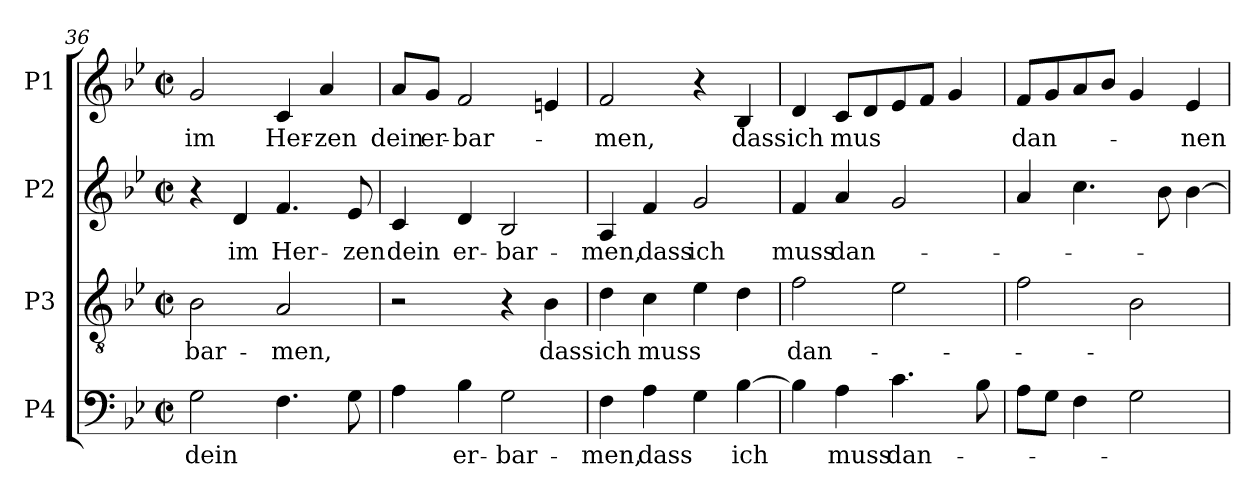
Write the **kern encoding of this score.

**kern	**text	**kern	**text	**kern	**text	**kern	**text
*part4	*part4	*part3	*part3	*part2	*part2	*part1	*part1
*staff4	*staff4	*staff3	*staff3	*staff2	*staff2	*staff1	*staff1
*I"P4	*	*I"P3	*	*I"P2	*	*I"P1	*
*clefF4	*	*clefGv2	*	*clefG2	*	*clefG2	*
*	*	*ITrd7c12	*	*	*	*	*
*k[b-e-]	*	*k[b-e-]	*	*k[b-e-]	*	*k[b-e-]	*
*B-:	*	*B-:	*	*B-:	*	*B-:	*
*M2/2	*	*M2/2	*	*M2/2	*	*M2/2	*
*met(c|)	*	*met(c|)	*	*met(c|)	*	*met(c|)	*
=36	=36	=36	=36	=36	=36	=36	=36
!	!LO:LY:b:color=#000000	!	!	!	!	!	!
!	!	!	!LO:LY:b:color=#000000	!	!	!	!
!	!	!	!	!	!	!	!LO:LY:b:color=#000000
2Gi\	dein	2BB-i\	-bar-	4r	.	2gi/	im
!	!	!	!	!	!LO:LY:b:color=#000000	!	!
.	.	.	.	4di/	im	.	.
!	!	!	!LO:LY:b:color=#000000	!	!	!	!
!	!	!	!	!	!LO:LY:b:color=#000000	!	!
!	!	!	!	!	!	!	!LO:LY:b:color=#000000
4.Fi\	.	2AAi/	-men,	4.fi/	Her-	4ci/	Her-
!	!	!	!	!	!	!	!LO:LY:b:color=#000000
.	.	.	.	.	.	4ai/	-zen
!	!	!	!	!	!LO:LY:b:color=#000000	!	!
8Gi\	.	.	.	8e-i/	-zen	.	.
=37	=37	=37	=37	=37	=37	=37	=37
!	!	!	!	!	!LO:LY:b:color=#000000	!	!
!	!	!	!	!	!	!	!LO:LY:b:color=#000000
4Ai\	.	2r	.	4ci/	dein	8ai/L	dein
!	!	!	!	!	!	!	!LO:LY:b:color=#000000
.	.	.	.	.	.	8gi/J	er-
!	!LO:LY:b:color=#000000	!	!	!	!	!	!
!	!	!	!	!	!LO:LY:b:color=#000000	!	!
!	!	!	!	!	!	!	!LO:LY:b:color=#000000
4B-i\	er-	.	.	4di/	er-	2fi/	-bar-
!	!LO:LY:b:color=#000000	!	!	!	!	!	!
!	!	!	!	!	!LO:LY:b:color=#000000	!	!
2Gi\	-bar-	4r	.	2B-i/	-bar-	.	.
!	!	!	!LO:LY:b:color=#000000	!	!	!	!
.	.	4BB-i\	dass	.	.	4eni/	.
=38	=38	=38	=38	=38	=38	=38	=38
!	!LO:LY:b:color=#000000	!	!	!	!	!	!
!	!	!	!LO:LY:b:color=#000000	!	!	!	!
!	!	!	!	!	!LO:LY:b:color=#000000	!	!
!	!	!	!	!	!	!	!LO:LY:b:color=#000000
4Fi\	-men,	4Di\	ich	4Ai/	-men,	2fi/	-men,
!	!LO:LY:b:color=#000000	!	!	!	!	!	!
!	!	!	!LO:LY:b:color=#000000	!	!	!	!
!	!	!	!	!	!LO:LY:b:color=#000000	!	!
4Ai\	dass	4Ci\	muss	4fi/	dass	.	.
!	!	!	!	!	!LO:LY:b:color=#000000	!	!
4Gi\	.	4E-i\	.	2gi/	ich	4r	.
!	!LO:LY:b:color=#000000	!	!	!	!	!	!
!	!	!	!	!	!	!	!LO:LY:b:color=#000000
[>4B-i\	ich	4Di\	.	.	.	4B-i/	dass
=39	=39	=39	=39	=39	=39	=39	=39
!	!	!	!LO:LY:b:color=#000000	!	!	!	!
!	!	!	!	!	!LO:LY:b:color=#000000	!	!
!	!	!	!	!	!	!	!LO:LY:b:color=#000000
4B-i\]	.	2Fi\	dan-	4fi/	muss	4di/	ich
!	!LO:LY:b:color=#000000	!	!	!	!	!	!
!	!	!	!	!	!LO:LY:b:color=#000000	!	!
!	!	!	!	!	!	!	!LO:LY:b:color=#000000
4Ai\	muss	.	.	4ai/	dan-	8ci/L	mus
.	.	.	.	.	.	8di/	.
!	!LO:LY:b:color=#000000	!	!	!	!	!	!
4.ci\	dan-	2E-i\	.	2gi/	.	8e-i/	.
.	.	.	.	.	.	8fi/J	.
.	.	.	.	.	.	4gi/	.
8B-i\	.	.	.	.	.	.	.
=40	=40	=40	=40	=40	=40	=40	=40
!	!	!	!	!	!	!	!LO:LY:b:color=#000000
8Ai\L	.	2Fi\	.	4ai/	.	8fi/L	dan-
8Gi\J	.	.	.	.	.	8gi/	.
4Fi\	.	.	.	4.cci\	.	8ai/	.
.	.	.	.	.	.	8b-i/J	.
2Gi\	.	2BB-i\	.	.	.	4gi/	.
.	.	.	.	8b-i\	.	.	.
!	!	!	!	!	!	!	!LO:LY:b:color=#000000
.	.	.	.	[>4b-i\	.	4e-i/	-nen
=	=	=	=	=	=	=	=
*-	*-	*-	*-	*-	*-	*-	*-
